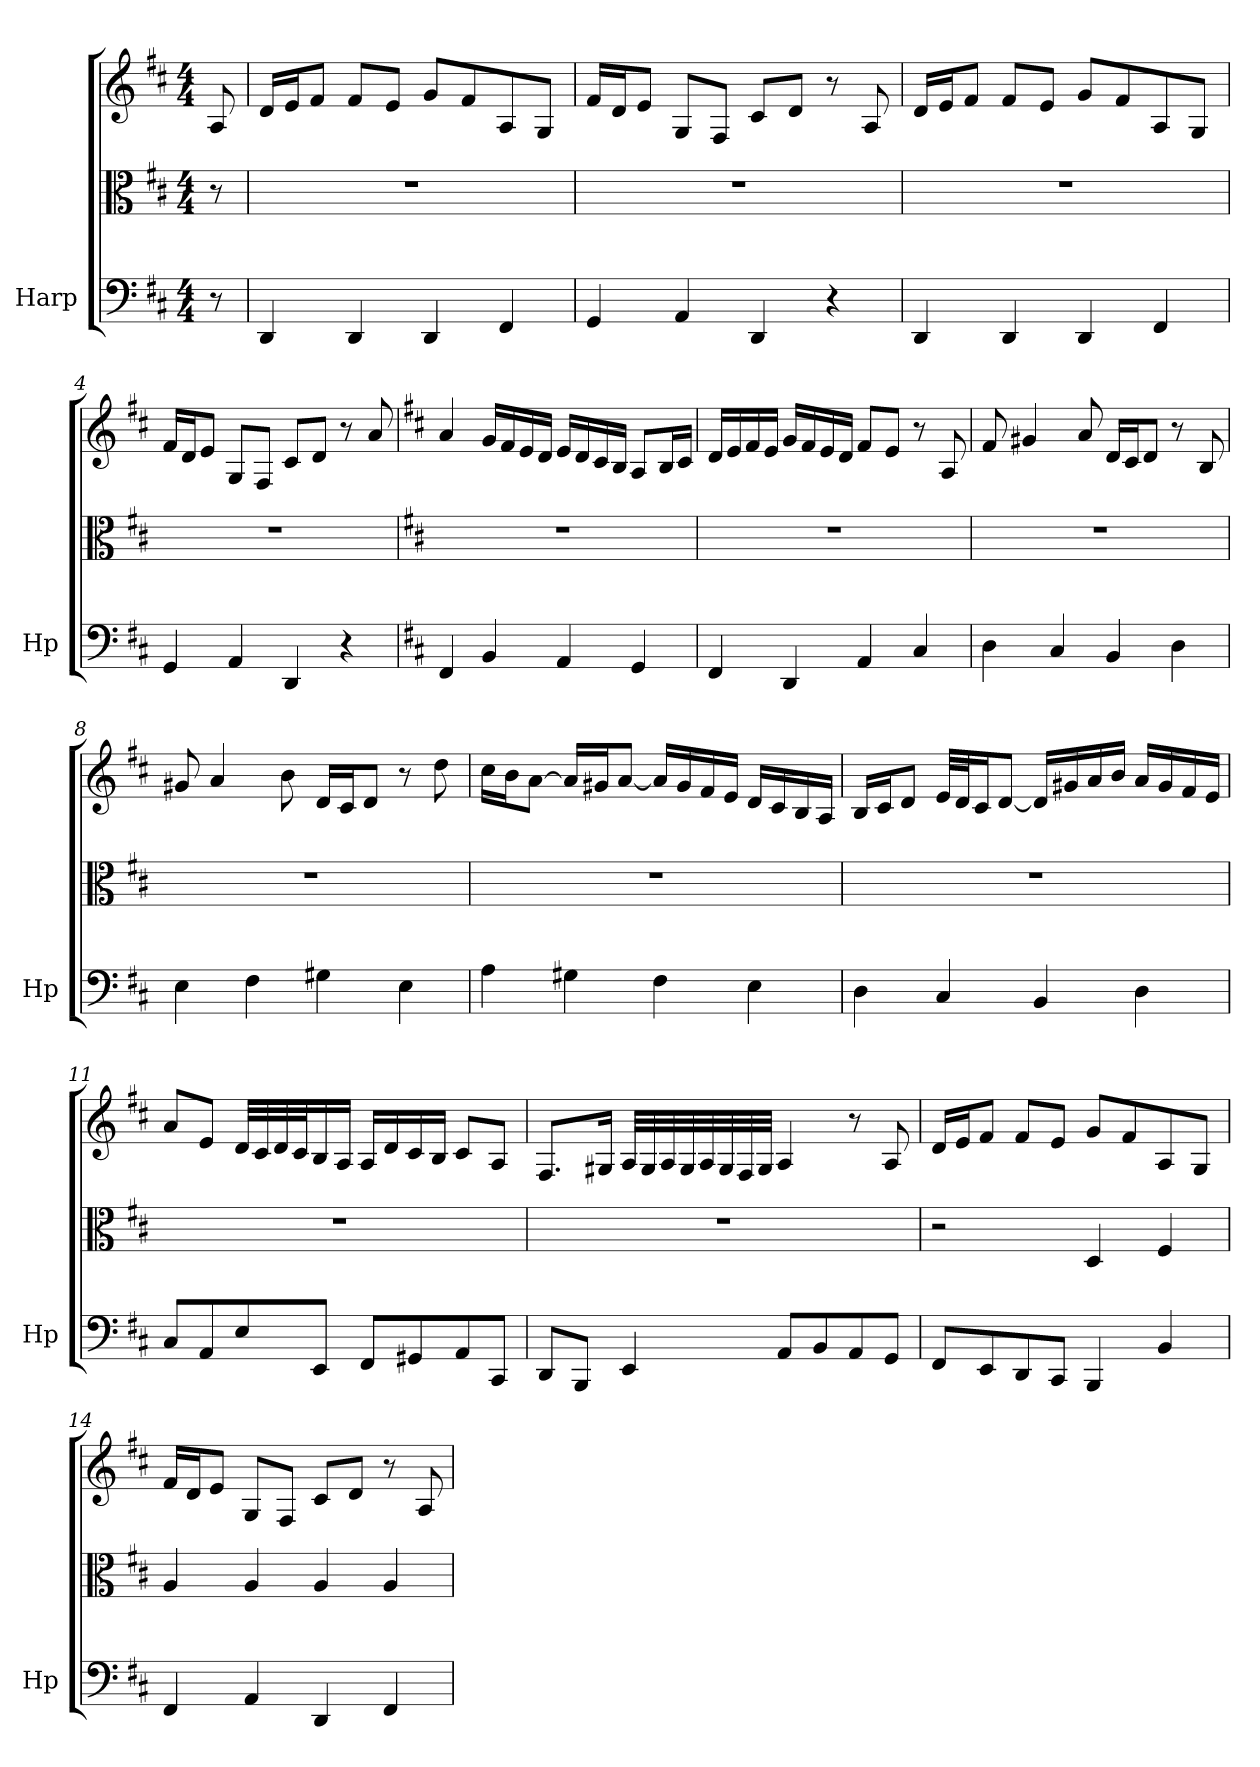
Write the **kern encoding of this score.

**kern	**kern	**kern
*part1	*part1	*part1
*staff3	*staff2	*staff1
*I"Harp	*	*
*I'Hp	*	*
*clefF4	*clefC3	*clefG2
*k[f#c#]	*k[f#c#]	*k[f#c#]
*M4/4	*M4/4	*M4/4
=	=	=
8r	8r	8A/
=1	=1	=1
4DD/	1r	16d/LL
.	.	16e/J
.	.	8f#/J
4DD/	.	8f#/L
.	.	8e/J
4DD/	.	8g/L
.	.	8f#/
4FF#/	.	8A/
.	.	8G/J
=2	=2	=2
4GG/	1r	16f#/LL
.	.	16d/J
.	.	8e/J
4AA/	.	8G/L
.	.	8F#/J
4DD/	.	8c#/L
.	.	8d/J
4r	.	8r
.	.	8A/
=3	=3	=3
4DD/	1r	16d/LL
.	.	16e/J
.	.	8f#/J
4DD/	.	8f#/L
.	.	8e/J
4DD/	.	8g/L
.	.	8f#/
4FF#/	.	8A/
.	.	8G/J
=4	=4	=4
4GG/	1r	16f#/LL
.	.	16d/J
.	.	8e/J
4AA/	.	8G/L
.	.	8F#/J
4DD/	.	8c#/L
.	.	8d/J
4r	.	8r
.	.	8a/
!!LO:LB:g=z
=5	=5	=5
*	*	*k[f#c#]
4FF#/	1r	4a/
4BB/	.	16g/LL
.	.	16f#/
.	.	16e/
.	.	16d/JJ
4AA/	.	16e/LL
.	.	16d/
.	.	16c#/
.	.	16B/JJ
4GG/	.	8A/L
.	.	16B/L
.	.	16c#/JJ
=6	=6	=6
4FF#/	1r	16d/LL
.	.	16e/
.	.	16f#/
.	.	16e/JJ
4DD/	.	16g/LL
.	.	16f#/
.	.	16e/
.	.	16d/JJ
4AA/	.	8f#/L
.	.	8e/J
4C#/	.	8r
.	.	8A/
=7	=7	=7
4D\	1r	8f#/
.	.	4g#X/
4C#/	.	.
.	.	8a/
4BB/	.	16d/LL
.	.	16c#/J
.	.	8d/J
4D\	.	8r
.	.	8B/
!!LO:LB:g=z
=8	=8	=8
4E\	1r	8g#X/
.	.	4a/
4F#\	.	.
.	.	8b\
4G#X\	.	16d/LL
.	.	16c#/J
.	.	8d/J
4E\	.	8r
.	.	8dd\
=9	=9	=9
4A\	1r	16cc#\LL
.	.	16b\J
.	.	[8a\J
4G#X\	.	16a/LL]
.	.	16g#X/J
.	.	[8a/J
4F#\	.	16a/LL]
.	.	16g#/
.	.	16f#/
.	.	16e/JJ
4E\	.	16d/LL
.	.	16c#/
.	.	16B/
.	.	16A/JJ
=10	=10	=10
4D\	1r	16B/LL
.	.	16c#/J
.	.	8d/J
4C#/	.	32e/LLL
.	.	32d/J
.	.	16c#/J
.	.	[8d/J
4BB/	.	16d/LL]
.	.	16g#X/
.	.	16a/
.	.	16b/JJ
4D\	.	16a/LL
.	.	16g#/
.	.	16f#/
.	.	16e/JJ
!!LO:LB:g=z
=11	=11	=11
8C#/L	1r	8a/L
8AA/	.	8e/J
8E/	.	32d/LLL
.	.	32c#/
.	.	32d/
.	.	32c#/J
8EE/J	.	16B/
.	.	16A/JJ
8FF#/L	.	16A/LL
.	.	16d/
8GG#X/	.	16c#/
.	.	16B/JJ
8AA/	.	8c#/L
8CC#/J	.	8A/J
=12	=12	=12
8DD/L	1r	8.F#/L
8BBB/J	.	.
.	.	16G#X/Jk
4EE/	.	32A/LLL
.	.	32G#/
.	.	32A/
.	.	32G#/
.	.	32A/
.	.	32G#/
.	.	32F#/
.	.	32G#/JJJ
8AA/L	.	4A/
8BB/	.	.
8AA/	.	8r
8GG/J	.	8A/
!!LO:PB:g=z
=13	=13	=13
8FF#/L	2r	16d/LL
.	.	16e/J
8EE/	.	8f#/J
8DD/	.	8f#/L
8CC#/J	.	8e/J
4BBB/	4D/	8g/L
.	.	8f#/
4BB/	4F#/	8A/
.	.	8G/J
=14	=14	=14
4FF#/	4A/	16f#/LL
.	.	16d/J
.	.	8e/J
4AA/	4A/	8G/L
.	.	8F#/J
4DD/	4A/	8c#/L
.	.	8d/J
4FF#/	4A/	8r
.	.	8A/
=	=	=
*-	*-	*-
